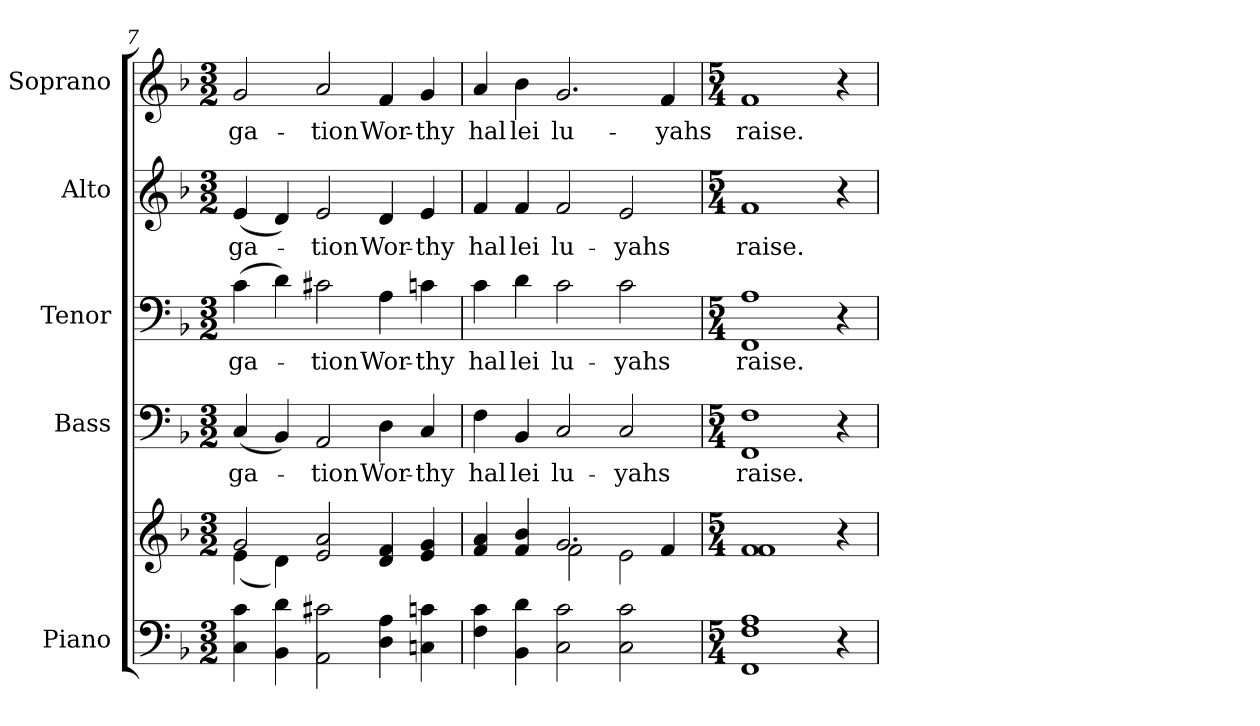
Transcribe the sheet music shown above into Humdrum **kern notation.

**kern	**kern	**kern	**text	**kern	**text	**kern	**text	**kern	**text
*part5	*part5	*part4	*part4	*part3	*part3	*part2	*part2	*part1	*part1
*staff6	*staff5	*staff4	*staff4	*staff3	*staff3	*staff2	*staff2	*staff1	*staff1
*I"Piano	*	*I"Bass	*	*I"Tenor	*	*I"Alto	*	*I"Soprano	*
*I'Pno.	*	*I'B.	*	*I'T.	*	*I'A.	*	*I'S.	*
!!LO:PB:g=z
*clefF4	*clefG2	*clefF4	*	*clefF4	*	*clefG2	*	*clefG2	*
*k[b-]	*k[b-]	*k[b-]	*	*k[b-]	*	*k[b-]	*	*k[b-]	*
*F:	*F:	*F:	*	*F:	*	*F:	*	*F:	*
*M3/2	*M3/2	*M3/2	*	*M3/2	*	*M3/2	*	*M3/2	*
=7	=7	=7	=7	=7	=7	=7	=7	=7	=7
*	*^	*	*	*	*	*	*	*	*
!	!	!	!	!LO:LY:b:color=#000000	!	!	!	!	!	!
!	!	!	!	!	!	!LO:LY:b:color=#000000	!	!	!	!
!	!	!	!	!	!	!	!	!LO:LY:b:color=#000000	!	!
!	!	!	!	!	!	!	!	!	!	!LO:LY:b:color=#000000
4Ci\ 4ci	2gi/	(4ei\	(4Ci/	-ga-	(4ci\	-ga-	(4ei/	-ga-	2gi/	-ga-
4BB-i\ 4di	.	4di\)	4BB-i/)	.	4di\)	.	4di/)	.	.	.
!	!	!	!	!LO:LY:b:color=#000000	!	!	!	!	!	!
!	!	!	!	!	!	!LO:LY:b:color=#000000	!	!	!	!
!	!	!	!	!	!	!	!	!LO:LY:b:color=#000000	!	!
!	!	!	!	!	!	!	!	!	!	!LO:LY:b:color=#000000
2AAi\ 2c#Xi	2ei/ 2ai	1ryy	2AAi/	-tion	2c#Xi\	-tion	2ei/	-tion	2ai/	-tion
!	!	!	!	!LO:LY:b:color=#000000	!	!	!	!	!	!
!	!	!	!	!	!	!LO:LY:b:color=#000000	!	!	!	!
!	!	!	!	!	!	!	!	!LO:LY:b:color=#000000	!	!
!	!	!	!	!	!	!	!	!	!	!LO:LY:b:color=#000000
4Di\ 4Ai	4di/ 4fi	.	4Di\	Wor-	4Ai\	Wor-	4di/	Wor-	4fi/	Wor-
!	!	!	!	!LO:LY:b:color=#000000	!	!	!	!	!	!
!	!	!	!	!	!	!LO:LY:b:color=#000000	!	!	!	!
!	!	!	!	!	!	!	!	!LO:LY:b:color=#000000	!	!
!	!	!	!	!	!	!	!	!	!	!LO:LY:b:color=#000000
4Cni\ 4cni	4ei/ 4gi	.	4Ci/	-thy	4cni\	-thy	4ei/	-thy	4gi/	-thy
=8	=8	=8	=8	=8	=8	=8	=8	=8	=8	=8
!	!	!	!	!LO:LY:b:color=#000000	!	!	!	!	!	!
!	!	!	!	!	!	!LO:LY:b:color=#000000	!	!	!	!
!	!	!	!	!	!	!	!	!LO:LY:b:color=#000000	!	!
!	!	!	!	!	!	!	!	!	!	!LO:LY:b:color=#000000
4Fi\ 4ci	4fi/ 4ai	2ryy	4Fi\	hal	4ci\	hal	4fi/	hal	4ai/	hal
!	!	!	!	!LO:LY:b:color=#000000	!	!	!	!	!	!
!	!	!	!	!	!	!LO:LY:b:color=#000000	!	!	!	!
!	!	!	!	!	!	!	!	!LO:LY:b:color=#000000	!	!
!	!	!	!	!	!	!	!	!	!	!LO:LY:b:color=#000000
4BB-i\ 4di	4fi/ 4b-i	.	4BB-i/	lei	4di\	lei	4fi/	lei	4b-i\	lei
!	!	!	!	!LO:LY:b:color=#000000	!	!	!	!	!	!
!	!	!	!	!	!	!LO:LY:b:color=#000000	!	!	!	!
!	!	!	!	!	!	!	!	!LO:LY:b:color=#000000	!	!
!	!	!	!	!	!	!	!	!	!	!LO:LY:b:color=#000000
2Ci\ 2ci	2.gi/	2fi\	2Ci/	lu-	2ci\	lu-	2fi/	lu-	2.gi/	lu-
!	!	!	!	!LO:LY:b:color=#000000	!	!	!	!	!	!
!	!	!	!	!	!	!LO:LY:b:color=#000000	!	!	!	!
!	!	!	!	!	!	!	!	!LO:LY:b:color=#000000	!	!
2Ci\ 2ci	.	2ei\	2Ci/	-yahs	2ci\	-yahs	2ei/	-yahs	.	.
!	!	!	!	!	!	!	!	!	!	!LO:LY:b:color=#000000
.	4fi/	.	.	.	.	.	.	.	4fi/	-yahs
*	*v	*v	*	*	*	*	*	*	*	*
!!LO:PB:g=z
=9	=9	=9	=9	=9	=9	=9	=9	=9	=9
*M5/4	*M5/4	*M5/4	*	*M5/4	*	*M5/4	*	*M5/4	*
!	!	!	!LO:LY:b:color=#000000	!	!	!	!	!	!
!	!	!	!	!	!LO:LY:b:color=#000000	!	!	!	!
!	!	!	!	!	!	!	!LO:LY:b:color=#000000	!	!
!	!	!	!	!	!	!	!	!	!LO:LY:b:color=#000000
1FFi 1Fi 1Ai	1fi 1fi	1FFi 1Fi	raise.	1FFi 1Ai	raise.	1fi	raise.	1fi	raise.
4r	4r	4r	.	4r	.	4r	.	4r	.
=	=	=	=	=	=	=	=	=	=
*-	*-	*-	*-	*-	*-	*-	*-	*-	*-
